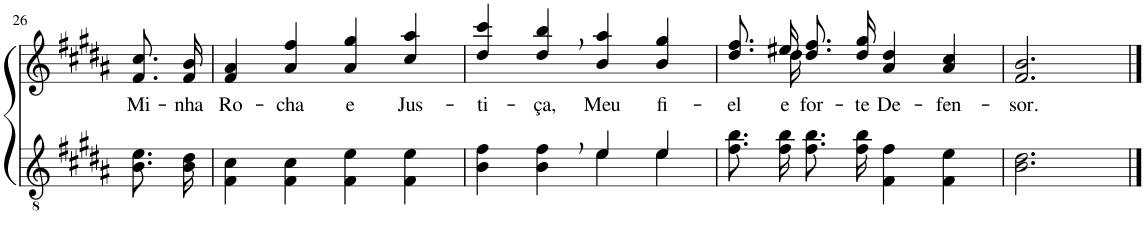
**kern	**kern	**text
*part2	*part1	*part1
*staff2	*staff1	*staff1
*I"Parte III e IV	*I"Parte I e II	*
!!LO:PB:g=z
*clefGv2	*clefG2	*
*Trd5c9	*Trd5c9	*
*k[f#c#g#d#a#]	*k[f#c#g#d#a#]	*
*M4/4	*M4/4	*
=26	=26	=26
!	!	!LO:LY:b
8.B\ 8.e\L	8.f#/ 8.cc#/L	Mi-
!	!	!LO:LY:b
16B\ 16d#\Jk	16f#/ 16b/Jk	-nha
=27	=27	=27
!	!	!LO:LY:b
4F#\ 4c#\	4f#/ 4a#/	Ro-
!	!	!LO:LY:b
4F#\ 4c#\	4a#/ 4ff#/	-cha
!	!	!LO:LY:b
4F#\ 4e\	4a#/ 4gg#/	e
!	!	!LO:LY:b
4F#\ 4e\	4cc#/ 4aa#/	Jus-
=28	=28	=28
*^	*	*
!	!	!	!LO:LY:b
2ryy	4B\ 4f#\	4dd#/ 4ccc#/	-ti-
!	!	!	!LO:LY:b
.	4B\ 4f#\	4dd#/, 4bb/,	-ça,
!	!	!	!LO:LY:b
4e/	4e\	4b/ 4aa#/	Meu
!	!	!	!LO:LY:b
4e/	4e\	4b/ 4gg#/	fi-
=29	=29	=29	=29
!	!	!	!LO:LY:b
*v	*v	*^	*
8.f#\ 8.b\L	8.dd#\ 8.ff#\L	8.ryy	-el
!	!	!	!LO:LY:b
16f#\ 16b\Jk	16ee#X\Jk	16dd#\	-e
!	!	!	!LO:LY:b
8.f#\ 8.b\L	8.dd#\ 8.ff#\L	2.ryy	for-
!	!	!	!LO:LY:b
16f#\ 16b\Jk	16dd#\ 16gg#\Jk	.	-te
!	!	!	!LO:LY:b
4F#\ 4f#\	4a#/ 4dd#/	.	De-
!	!	!	!LO:LY:b
4F#\ 4e\	4a#/ 4cc#/	.	-fen-
*	*v	*v	*
=30	=30	=30
!	!	!LO:LY:b
2.B\ 2.d#\	2.f#/ 2.b/	-sor.
==	==	==
*-	*-	*-
